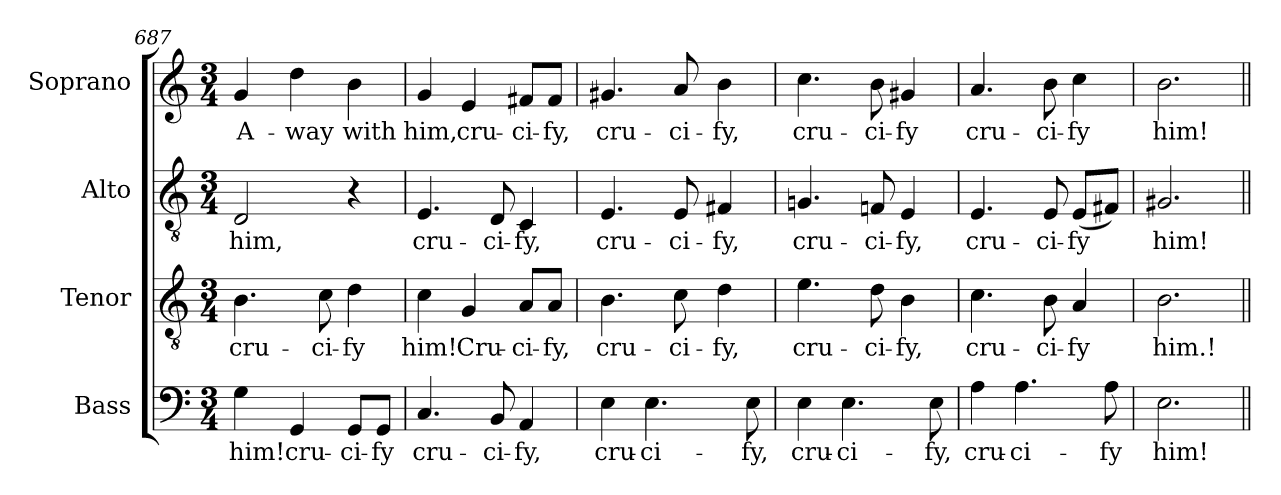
**kern	**text	**kern	**text	**kern	**text	**kern	**text
*part4	*part4	*part3	*part3	*part2	*part2	*part1	*part1
*staff4	*staff4	*staff3	*staff3	*staff2	*staff2	*staff1	*staff1
*I"Bass	*	*I"Tenor	*	*I"Alto	*	*I"Soprano	*
*clefF4	*	*clefGv2	*	*clefGv2	*	*clefG2	*
*	*	*ITrd7c12	*	*ITrd7c12	*	*	*
*k[]	*	*k[]	*	*k[]	*	*k[]	*
*C:	*	*C:	*	*C:	*	*C:	*
*M3/4	*	*M3/4	*	*M3/4	*	*M3/4	*
=687	=687	=687	=687	=687	=687	=687	=687
!	!LO:LY:b:color=#000000	!	!	!	!	!	!
!	!	!	!LO:LY:b:color=#000000	!	!	!	!
!	!	!	!	!	!LO:LY:b:color=#000000	!	!
!	!	!	!	!	!	!	!LO:LY:b:color=#000000
4Gi\	him!	4.BBi\	cru-	2DDi/	him,	4gi/	A-
!	!LO:LY:b:color=#000000	!	!	!	!	!	!
!	!	!	!	!	!	!	!LO:LY:b:color=#000000
4GGi/	cru-	.	.	.	.	4ddi\	-way
!	!	!	!LO:LY:b:color=#000000	!	!	!	!
.	.	8Ci\	-ci-	.	.	.	.
!	!LO:LY:b:color=#000000	!	!	!	!	!	!
!	!	!	!LO:LY:b:color=#000000	!	!	!	!
!	!	!	!	!	!	!	!LO:LY:b:color=#000000
8GGi/L	-ci-	4Di\	-fy	4r	.	4bi\	with
!	!LO:LY:b:color=#000000	!	!	!	!	!	!
8GGi/J	-fy	.	.	.	.	.	.
!!LO:LB:g=z
=688	=688	=688	=688	=688	=688	=688	=688
!	!LO:LY:b:color=#000000	!	!	!	!	!	!
!	!	!	!LO:LY:b:color=#000000	!	!	!	!
!	!	!	!	!	!LO:LY:b:color=#000000	!	!
!	!	!	!	!	!	!	!LO:LY:b:color=#000000
4.Ci/	cru-	4Ci\	him!	4.EEi/	cru-	4gi/	him,
!	!	!	!LO:LY:b:color=#000000	!	!	!	!
!	!	!	!	!	!	!	!LO:LY:b:color=#000000
.	.	4GGi/	Cru-	.	.	4ei/	cru-
!	!LO:LY:b:color=#000000	!	!	!	!	!	!
!	!	!	!	!	!LO:LY:b:color=#000000	!	!
8BBi/	-ci-	.	.	8DDi/	-ci-	.	.
!	!LO:LY:b:color=#000000	!	!	!	!	!	!
!	!	!	!LO:LY:b:color=#000000	!	!	!	!
!	!	!	!	!	!LO:LY:b:color=#000000	!	!
!	!	!	!	!	!	!	!LO:LY:b:color=#000000
4AAi/	-fy,	8AAi/L	-ci-	4CCi/	-fy,	8f#Xi/L	-ci-
!	!	!	!LO:LY:b:color=#000000	!	!	!	!
!	!	!	!	!	!	!	!LO:LY:b:color=#000000
.	.	8AAi/J	-fy,	.	.	8f#i/J	-fy,
=689	=689	=689	=689	=689	=689	=689	=689
!	!LO:LY:b:color=#000000	!	!	!	!	!	!
!	!	!	!LO:LY:b:color=#000000	!	!	!	!
!	!	!	!	!	!LO:LY:b:color=#000000	!	!
!	!	!	!	!	!	!	!LO:LY:b:color=#000000
4Ei\	cru-	4.BBi\	cru-	4.EEi/	cru-	4.g#Xi/	cru-
!	!LO:LY:b:color=#000000	!	!	!	!	!	!
4.Ei\	-ci-	.	.	.	.	.	.
!	!	!	!LO:LY:b:color=#000000	!	!	!	!
!	!	!	!	!	!LO:LY:b:color=#000000	!	!
!	!	!	!	!	!	!	!LO:LY:b:color=#000000
.	.	8Ci\	-ci-	8EEi/	-ci-	8ai/	-ci-
!	!	!	!LO:LY:b:color=#000000	!	!	!	!
!	!	!	!	!	!LO:LY:b:color=#000000	!	!
!	!	!	!	!	!	!	!LO:LY:b:color=#000000
.	.	4Di\	-fy,	4FF#Xi/	-fy,	4bi\	-fy,
!	!LO:LY:b:color=#000000	!	!	!	!	!	!
8Ei\	-fy,	.	.	.	.	.	.
=690	=690	=690	=690	=690	=690	=690	=690
!	!LO:LY:b:color=#000000	!	!	!	!	!	!
!	!	!	!LO:LY:b:color=#000000	!	!	!	!
!	!	!	!	!	!LO:LY:b:color=#000000	!	!
!	!	!	!	!	!	!	!LO:LY:b:color=#000000
4Ei\	cru-	4.Ei\	cru-	4.GGni/	cru-	4.cci\	cru-
!	!LO:LY:b:color=#000000	!	!	!	!	!	!
4.Ei\	-ci-	.	.	.	.	.	.
!	!	!	!LO:LY:b:color=#000000	!	!	!	!
!	!	!	!	!	!LO:LY:b:color=#000000	!	!
!	!	!	!	!	!	!	!LO:LY:b:color=#000000
.	.	8Di\	-ci-	8FFni/	-ci-	8bi\	-ci-
!	!	!	!LO:LY:b:color=#000000	!	!	!	!
!	!	!	!	!	!LO:LY:b:color=#000000	!	!
!	!	!	!	!	!	!	!LO:LY:b:color=#000000
.	.	4BBi\	-fy,	4EEi/	-fy,	4g#Xi/	-fy
!	!LO:LY:b:color=#000000	!	!	!	!	!	!
8Ei\	-fy,	.	.	.	.	.	.
=691	=691	=691	=691	=691	=691	=691	=691
!	!LO:LY:b:color=#000000	!	!	!	!	!	!
!	!	!	!LO:LY:b:color=#000000	!	!	!	!
!	!	!	!	!	!LO:LY:b:color=#000000	!	!
!	!	!	!	!	!	!	!LO:LY:b:color=#000000
4Ai\	cru-	4.Ci\	cru-	4.EEi/	cru-	4.ai/	cru-
!	!LO:LY:b:color=#000000	!	!	!	!	!	!
4.Ai\	-ci-	.	.	.	.	.	.
!	!	!	!LO:LY:b:color=#000000	!	!	!	!
!	!	!	!	!	!LO:LY:b:color=#000000	!	!
!	!	!	!	!	!	!	!LO:LY:b:color=#000000
.	.	8BBi\	-ci-	8EEi/	-ci-	8bi\	-ci-
!	!	!	!LO:LY:b:color=#000000	!	!	!	!
!	!	!	!	!	!LO:LY:b:color=#000000	!	!
!	!	!	!	!	!	!	!LO:LY:b:color=#000000
.	.	4AAi/	-fy	(8EEi/L	-fy	4cci\	-fy
!	!LO:LY:b:color=#000000	!	!	!	!	!	!
8Ai\	-fy	.	.	8FF#Xi/J)	.	.	.
=692	=692	=692	=692	=692	=692	=692	=692
!	!LO:LY:b:color=#000000	!	!	!	!	!	!
!	!	!	!LO:LY:b:color=#000000	!	!	!	!
!	!	!	!	!	!LO:LY:b:color=#000000	!	!
!	!	!	!	!	!	!	!LO:LY:b:color=#000000
2.Ei\	him!	2.BBi\	him.!	2.GG#Xi/	him!	2.bi\	him!
=||	=||	=||	=||	=||	=||	=||	=||
*-	*-	*-	*-	*-	*-	*-	*-
